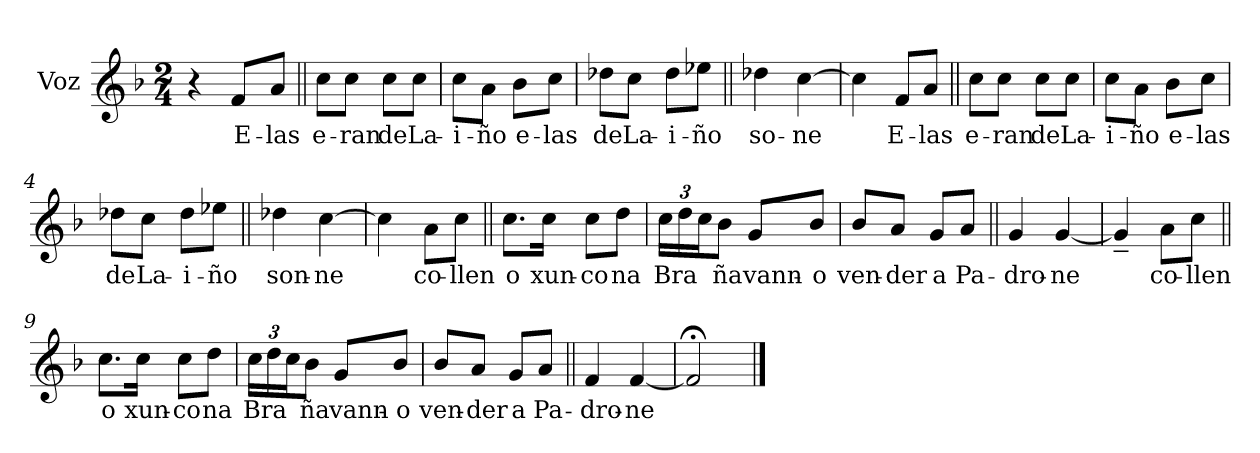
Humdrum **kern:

**kern	**text
*part1	*part1
*staff1	*staff1
*I"Voz	*
*I'Vo.	*
*clefG2	*
*k[b-]	*
*M2/4	*
*MM90	*
=1	=1
4r	.
8f/L	E-
8a/J	-las
=2||	=2||
8cc\L	e-
8cc\J	-ran
8cc\L	de
8cc\J	La-
=3	=3
8cc\L	-i-
8a\J	-ño
8b-\L	e-
8cc\J	-las
=4	=4
8dd-X\L	de
8cc\J	La-
8dd-\L	-i-
8ee-X\J	-ño
=5||	=5||
4dd-X\	so-
[4cc\	-ne
=6	=6
4cc\]	.
8f/L	E-
8a/J	-las
=2||	=2||
8cc\L	e-
8cc\J	-ran
8cc\L	de
8cc\J	La-
=3	=3
8cc\L	-i-
8a\J	-ño
8b-\L	e-
8cc\J	-las
=4	=4
8dd-X\L	de
8cc\J	La-
8dd-\L	-i-
8ee-X\J	-ño
=7||	=7||
4dd-X\	son-
[4cc\	-ne
=8	=8
4cc\]	.
8a\L	co-
8cc\J	-llen
!!LO:LB:g=z
=9||	=9||
8.cc\L	o
16cc\Jk	xun-
8cc\L	-co
8dd\J	na
=10	=10
*Xbrackettup	*
24cc\LL	Bra
24dd\	.
24cc\J	.
8b-\J	ña
8g/L	vann-
8b-/J	-o
=11	=11
8b-/L	ven-
8a/J	-der
8g/L	a
8a/J	Pa-
=12||	=12||
4g/	-dro-
[4g/	-ne
=13	=13
4g~/]	.
8a\L	co-
8cc\J	-llen
!!LO:LB:g=z
=9||	=9||
8.cc\L	o
16cc\Jk	xun-
8cc\L	-co
8dd\J	na
=10	=10
24cc\LL	Bra
24dd\	.
24cc\J	.
8b-\J	ña
8g/L	vann-
8b-/J	-o
=11	=11
8b-/L	ven-
8a/J	-der
8g/L	a
8a/J	Pa-
=14||	=14||
4f/	dro-
[4f/	-ne
=15	=15
2f;</]	.
==	==
*-	*-
